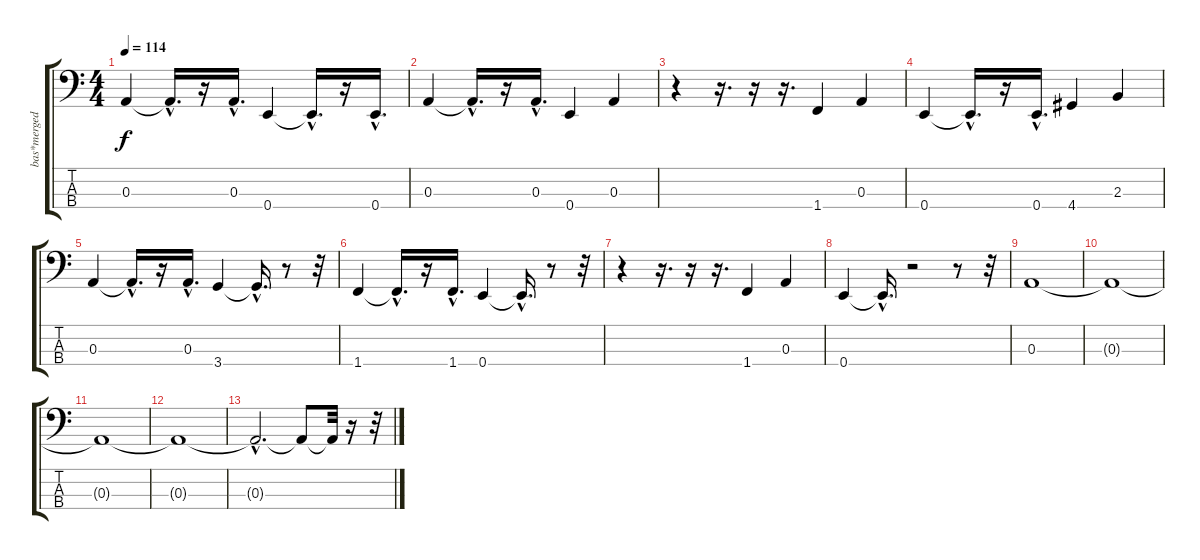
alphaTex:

\track ("bas*merged" "bas*merged") {instrument fretlessbass}
\staff {score tabs}
\tuning (G2 D2 A1 E1) {hide}
\ts (4 4)
\tempo 114
\clef f4
\ks c
0.3.4{dy f} 0.3{hac t}.16{d} r.16 0.3{hac}.16{d} 0.4.4 0.4{hac t}.16{d} r.16 0.4{hac}.16{d} |
0.3.4 0.3{hac t}.16{d} r.16 0.3{hac}.16{d} 0.4.4 0.3.4 |
r.4 r.16{d} r.16 r.16{d} 1.4.4 0.3.4 |
0.4.4 0.4{hac t}.16{d} r.16 0.4{hac}.16{d} 4.4.4 2.3.4 |
0.3.4 0.3{hac t}.16{d} r.16 0.3{hac}.16{d} 3.4.4 3.4{hac t}.16{d} r.8 r.32 |
1.4.4 1.4{hac t}.16{d} r.16 1.4{hac}.16{d} 0.4.4 0.4{hac t}.16{d} r.8 r.32 |
r.4 r.16{d} r.16 r.16{d} 1.4.4 0.3.4 |
0.4.4 0.4{hac t}.16{d} r.2 r.8 r.32 |
0.3.1 |
0.3{t}.1 |
0.3{t}.1 |
0.3{t}.1 |
0.3{hac t}.2{d} 0.3{t}.8 0.3{t}.32 r.16 r.32
